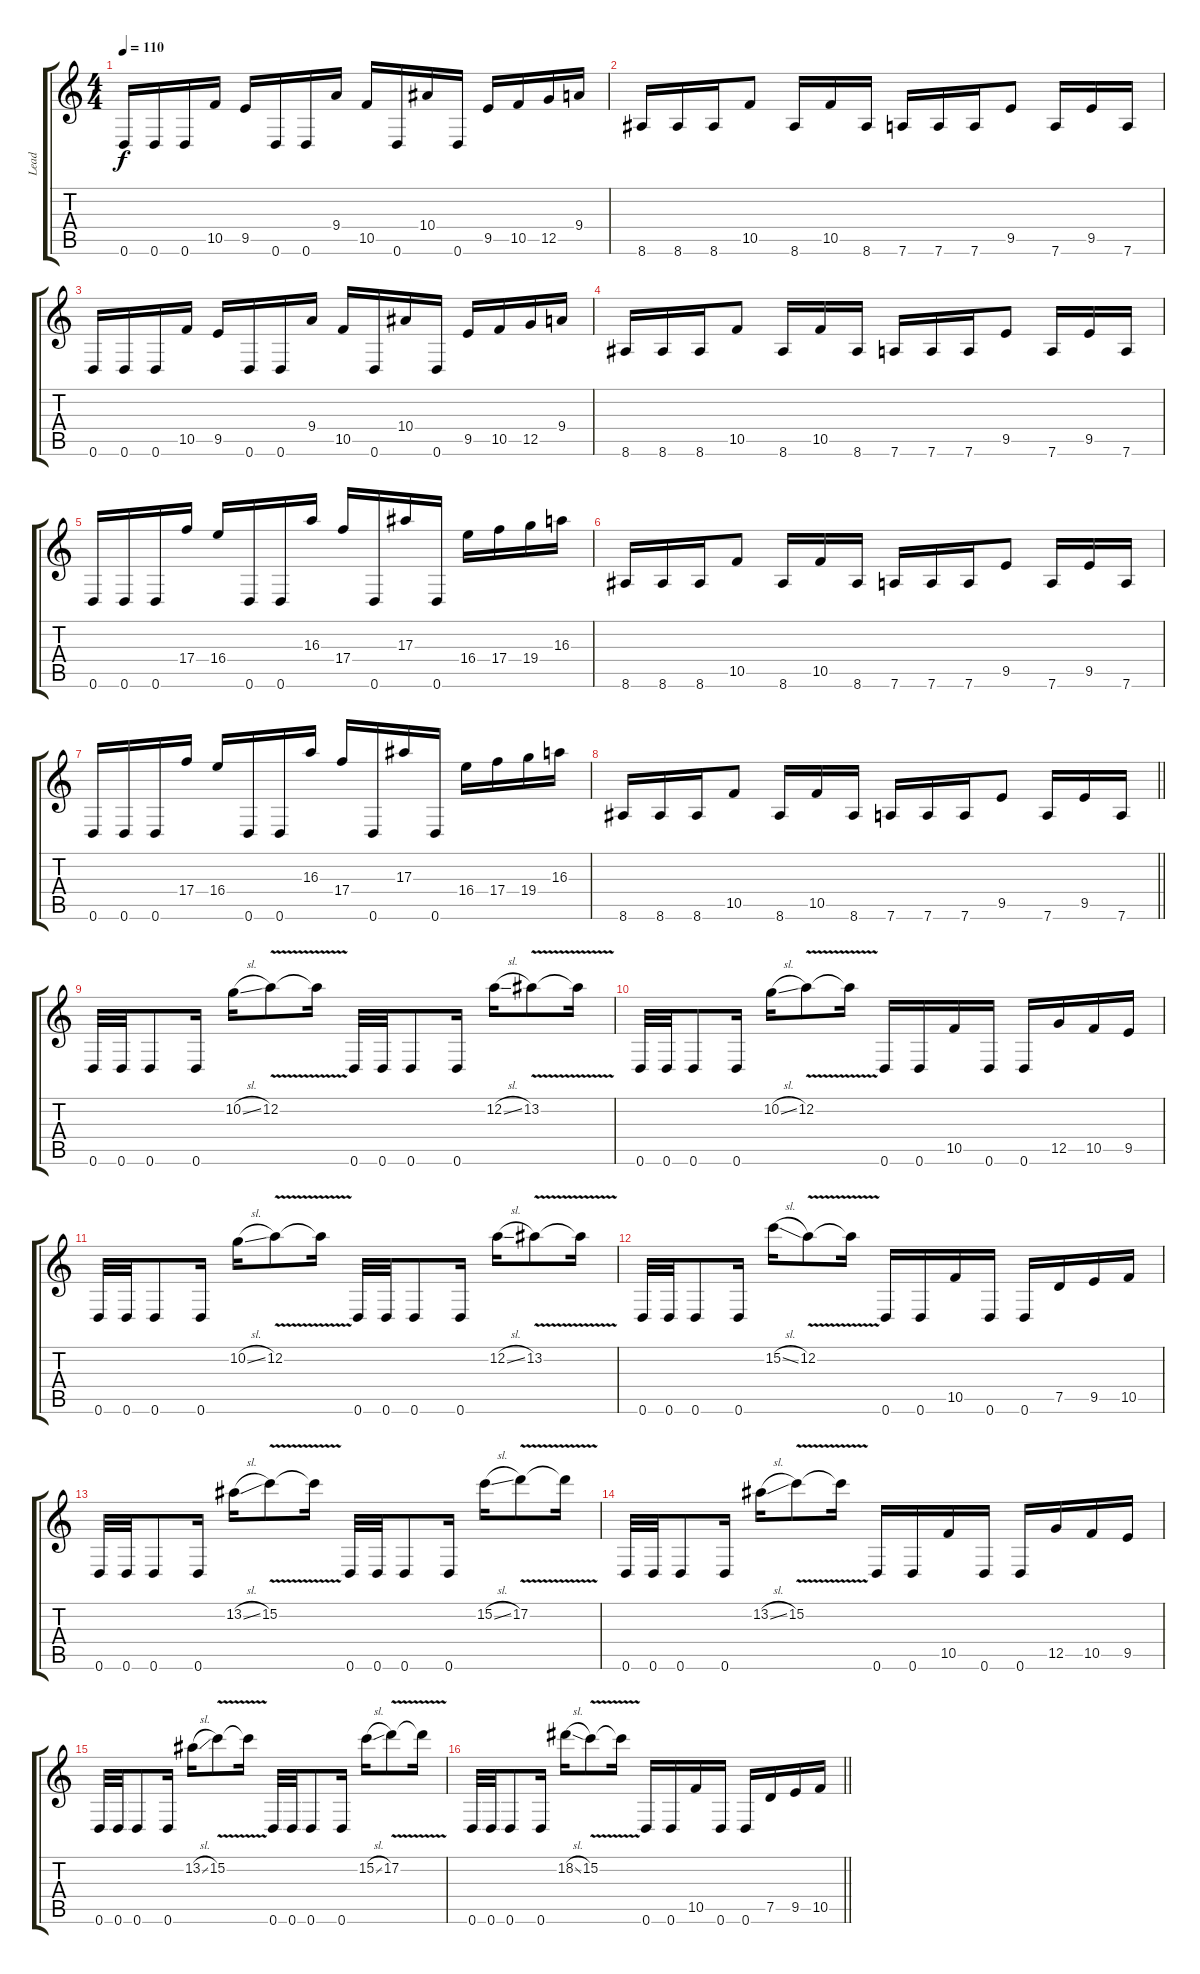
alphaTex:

\track ("Lead" "Lead") {instrument distortionguitar}
\staff {score tabs}
\tuning (D4 A3 F3 C3 G2 D2) {hide}
\ts (4 4)
\section ("" "")
\tempo 110
\clef g2
\ks c
0.6.16{dy f} 0.6.16 0.6.16 10.5.16 9.5.16 0.6.16 0.6.16 9.4.16 10.5.16 0.6.16 10.4.16 0.6.16 9.5.16 10.5.16 12.5.16 9.4.16 |
8.6.16 8.6.16 8.6.16 10.5.8 8.6.16 10.5.16 8.6.16 7.6.16 7.6.16 7.6.16 9.5.8 7.6.16 9.5.16 7.6.16 |
0.6.16 0.6.16 0.6.16 10.5.16 9.5.16 0.6.16 0.6.16 9.4.16 10.5.16 0.6.16 10.4.16 0.6.16 9.5.16 10.5.16 12.5.16 9.4.16 |
8.6.16 8.6.16 8.6.16 10.5.8 8.6.16 10.5.16 8.6.16 7.6.16 7.6.16 7.6.16 9.5.8 7.6.16 9.5.16 7.6.16 |
0.6.16 0.6.16 0.6.16 17.4.16 16.4.16 0.6.16 0.6.16 16.3.16 17.4.16 0.6.16 17.3.16 0.6.16 16.4.16 17.4.16 19.4.16 16.3.16 |
8.6.16 8.6.16 8.6.16 10.5.8 8.6.16 10.5.16 8.6.16 7.6.16 7.6.16 7.6.16 9.5.8 7.6.16 9.5.16 7.6.16 |
0.6.16 0.6.16 0.6.16 17.4.16 16.4.16 0.6.16 0.6.16 16.3.16 17.4.16 0.6.16 17.3.16 0.6.16 16.4.16 17.4.16 19.4.16 16.3.16 |
\barLineRight lightlight
8.6.16 8.6.16 8.6.16 10.5.8 8.6.16 10.5.16 8.6.16 7.6.16 7.6.16 7.6.16 9.5.8 7.6.16 9.5.16 7.6.16 |
\section ("" "")
0.6.32 0.6.32 0.6.8 0.6.16 10.2{sl}.16 12.2{v}.8 12.2{t}.16 0.6.32 0.6.32 0.6.8 0.6.16 12.2{sl}.16 13.2{v}.8 13.2{t}.16 |
0.6.32 0.6.32 0.6.8 0.6.16 10.2{sl}.16 12.2{v}.8 12.2{t}.16 0.6.16 0.6.16 10.5.16 0.6.16 0.6.16 12.5.16 10.5.16 9.5.16 |
0.6.32 0.6.32 0.6.8 0.6.16 10.2{sl}.16 12.2{v}.8 12.2{t}.16 0.6.32 0.6.32 0.6.8 0.6.16 12.2{sl}.16 13.2{v}.8 13.2{t}.16 |
0.6.32 0.6.32 0.6.8 0.6.16 15.2{sl}.16 12.2{v}.8 12.2{t}.16 0.6.16 0.6.16 10.5.16 0.6.16 0.6.16 7.5.16 9.5.16 10.5.16 |
0.6.32 0.6.32 0.6.8 0.6.16 13.2{sl}.16 15.2{v}.8 15.2{t}.16 0.6.32 0.6.32 0.6.8 0.6.16 15.2{sl}.16 17.2{v}.8 17.2{t}.16 |
0.6.32 0.6.32 0.6.8 0.6.16 13.2{sl}.16 15.2{v}.8 15.2{t}.16 0.6.16 0.6.16 10.5.16 0.6.16 0.6.16 12.5.16 10.5.16 9.5.16 |
0.6.32 0.6.32 0.6.8 0.6.16 13.2{sl}.16 15.2{v}.8 15.2{t}.16 0.6.32 0.6.32 0.6.8 0.6.16 15.2{sl}.16 17.2{v}.8 17.2{t}.16 |
\barLineRight lightlight
0.6.32 0.6.32 0.6.8 0.6.16 18.2{sl}.16 15.2{v}.8 15.2{t}.16 0.6.16 0.6.16 10.5.16 0.6.16 0.6.16 7.5.16 9.5.16 10.5.16
